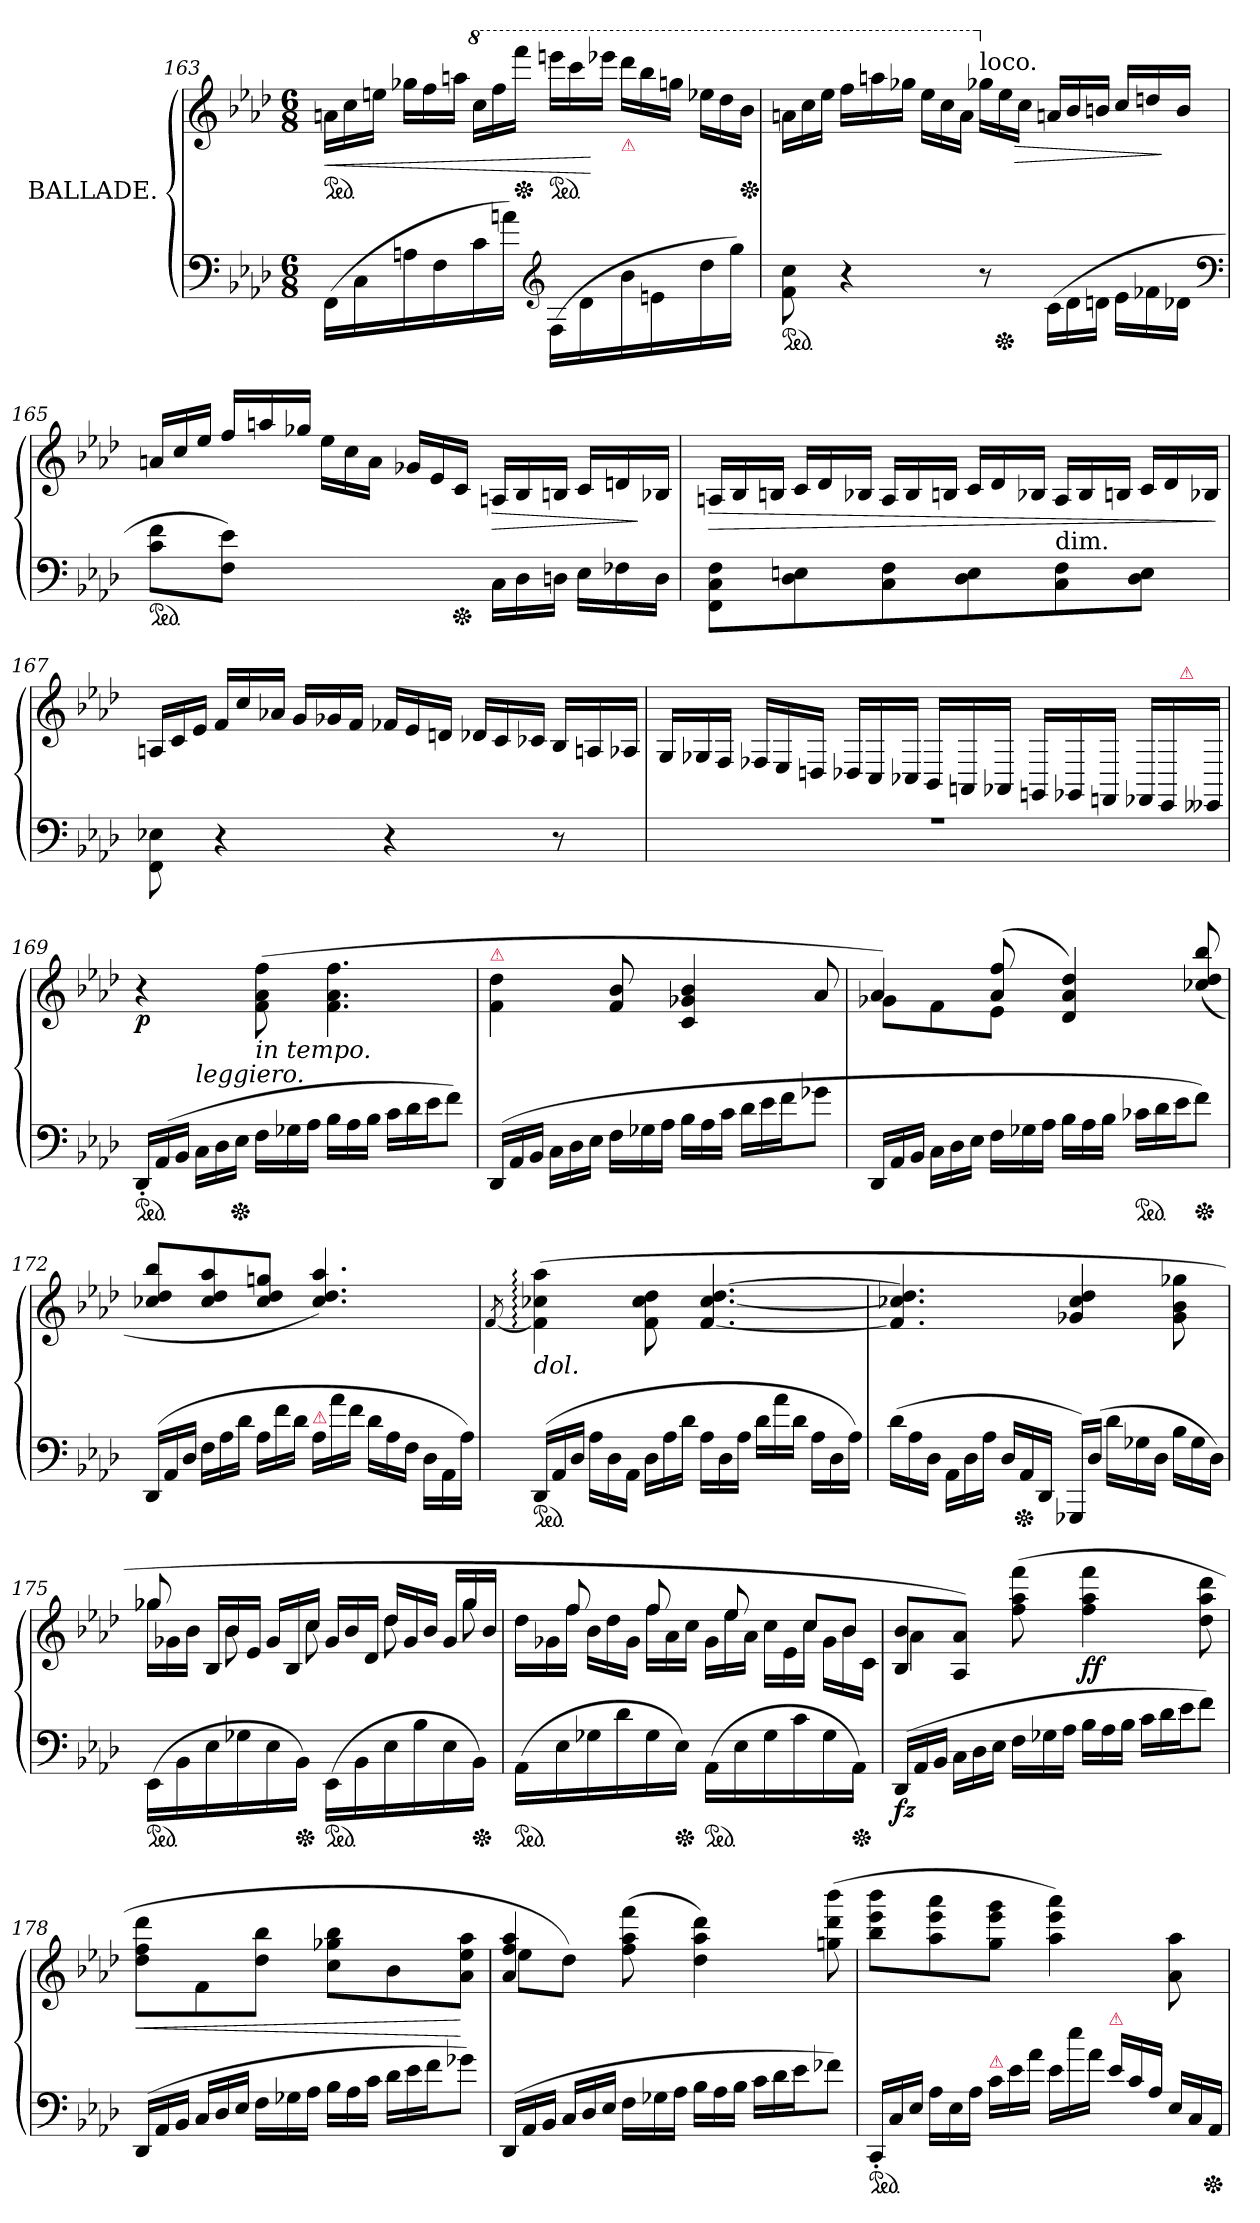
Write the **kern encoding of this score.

**kern	**kern	**dynam
*part1	*part1	*part1
*staff2	*staff1	*staff1/2
*I"BALLADE.	*	*
*clefF4	*clefG2	*
*k[b-e-a-d-]	*k[b-e-a-d-]	*
*f:	*f:	*
*M6/8	*M6/8	*
*	*Xtuplet	*
=163	=163	=163
!	!LO:TX:b:t=cresc.	!
!	!	!LO:HP:b
*	*ped	*
(>16FFLL	24anLL	<
.	24cc	.
16C	.	.
.	24eenJJ	.
16An	24gg-XLL	.
.	24ff	.
16F	.	.
.	24aanJJ	.
*	*8va	*
16c	24cccLL	.
.	24fff	.
16anJJ)	.	.
*	*Xped	*
.	24ffffJJ	.
*clefG2	*	*
*	*ped	*
(>16F\LL	24eeeenLL	.
.	24cccc	.
16d-\	.	.
.	24eeee-XJJ	[
!	!LO:TX:b:i:color=crimson:t=⚠	!
16b-\	24dddd-LL	.
.	24bbb-	.
16en\	.	.
.	24gggnJJ	.
16dd-\	24eee-LL	.
.	24ddd-	.
16gg\JJ)	.	.
*	*Xped	*
.	24bb-JJ	.
=164	=164	=164
*ped	*	*
8f\ 8cc\	24aanLL	.
.	24ccc	.
.	24eee-JJ	.
4r	24fffLL	.
.	24aaan	.
.	24ggg-XJJ	.
.	24eee-LL	.
.	24ccc	.
.	24aaJJ	.
*	*X8va	*
!	!LO:TX:a:t=loco.	!
8r	24gg-XLL	.
*Xped	*	*
.	24ee-	.
!	!	!LO:HP:b
.	24ccJJ	>
*Xtuplet	*	*
(<24c\LL	24an/LL	.
24d-\	24b-/	.
24dn\JJ	24bn/JJ	.
24e-\LL	24cc/LL	.
24f-X\	24ddn/	.
24d-X\JJ	24b/JJ	]
*clefF4	*	*
=165	=165	=165
*ped	*	*
8c\ 8f\L	24an/LL	.
.	24cc/	.
.	24ee-/JJ	.
8F\ 8e-\J)	24ff/LL	.
.	24aan/	.
.	24gg-X/JJ	.
8ryy	24ee-LL	.
.	24cc	.
.	24aJJ	.
8ryy	24g-XLL	.
.	24e-	.
*Xped	*	*
.	24cJJ	.
!	!	!LO:HP:b
24C\LL	24An/LL	>
24D-\	24B-/	.
24Dn\JJ	24Bn/JJ	.
24E-\LL	24c/LL	.
24F-X	24dn	.
24D\JJ	24B-X/JJ	]
=166	=166	=166
!	!	!LO:HP:b
8FF\ 8C\ 8F\L	24An/LL	>
.	24B-/	.
.	24Bn/JJ	.
8D-\ 8En\	24c/LL	.
.	24d-/	.
.	24B-XJJ	.
8C\ 8F\	24A/LL	.
.	24B-/	.
.	24Bn/JJ	.
8D-\ 8E\	24c/LL	.
.	24d-/	.
.	24B-XJJ	.
!	!LO:TX:b:t=dim.	!
8C\ 8F\	24A/LL	.
.	24B-/	.
.	24Bn/JJ	.
8D-\ 8E\J	24c/LL	.
.	24d-/	.
.	24B-XJJ	.
.	.	]
=167	=167	=167
8FF\ 8E-X\	24An/LL	.
.	24c	.
.	24e-JJ	.
4r	24fLL	.
.	24cc	.
.	24a-XJJ	.
.	24gLL	.
.	24g-X	.
.	24fJJ	.
4r	24f-XLL	.
.	24e-	.
.	24dnJJ	.
.	24d-XLL	.
.	24c	.
.	24c-XJJ	.
8r	24B-/LL	.
.	24An/	.
.	24A-X/JJ	.
=168	=168	=168
2.rA	24G/LL	.
.	24G-X	.
.	24F/JJ	.
.	24F-XLL	.
.	24E-/	.
.	24Dn/JJ	.
.	24D-XLL	.
.	24C/	.
.	24C-XJJ	.
.	24BB-/LL	.
.	24AAn/	.
.	24AA-XJJ	.
.	24GGn/LL	.
.	24GG-X	.
.	24FFn/JJ	.
.	24FF-XLL	.
.	24EE-/	.
!	!LO:TX:a:color=crimson:t=⚠	!
.	24EE--X/JJ	.
=169	=169	=169
!	!	!LO:DY:b
*ped	*	*
24DD-'</LL	4r	p
(>24AA-	.	.
24BB-JJ	.	.
!LO:TX:a:i:t=leggiero.	!	!
24CLL	.	.
24D-	.	.
*Xped	*	*
24E-JJ	.	.
!	!LO:TX:b:i:t=in tempo.	!
24FLL	(>8f\ 8a-\ 8ff\	.
24G-X	.	.
24A-JJ	.	.
24B-LL	4.f\ 4.a-\ 4.ff\	.
24A-	.	.
24B-JJ	.	.
24c\LL	.	.
24d-\	.	.
24e-\J	.	.
8f\J)	.	.
=170	=170	=170
!	!LO:TX:a:color=crimson:t=⚠	!
(>24DD-/LL	4f\ 4dd-\	.
24AA-	.	.
24BB-JJ	.	.
24CLL	.	.
24D-	.	.
24E-JJ	.	.
24FLL	8f 8b-	.
24G-X	.	.
24A-JJ	.	.
24B-LL	4c 4g-X 4b-	.
24A-	.	.
24cJJ	.	.
24d-\LL	.	.
24e-\	.	.
24f\J	.	.
8g-X\J	8a-/	.
=171	=171	=171
*	*^	*
24DD-/LL	4a-)	8g-XL	.
24AA-	.	.	.
24BB-/JJ	.	.	.
24CLL	.	8f	.
24D-	.	.	.
24E-JJ	.	.	.
24FLL	(>8a- 8ff	8e-J	.
24G-X	.	.	.
24A-JJ	.	.	.
24B-LL	4d- 4a- 4dd-)	4.ryy	.
24A-	.	.	.
24B-JJ	.	.	.
*ped	*	*	*
24c-XLL	.	.	.
24d-\	.	.	.
24e-\J	.	.	.
*Xped	*	*	*
8f\J)	(>8cc-X/ 8dd-/ 8bb-/	.	.
*	*v	*v	*
=172	=172	=172
(>24DD-/LL	8cc-X/ 8dd-/ 8bb-/L	.
24AA-/	.	.
24D-/JJ	.	.
24FLL	8cc-/ 8dd-/ 8aa-/	.
24A-	.	.
24d-JJ	.	.
24A-\LL	8cc-/ 8dd-/ 8ggn/J	.
24f	.	.
24d-JJ	.	.
!LO:TX:a:color=crimson:t=⚠	!	!
24A-/LL	4.cc-/ 4.dd-/ 4.aa-/)	.
24a-\	.	.
24f\JJ	.	.
24d-LL	.	.
24A-	.	.
24FJJ	.	.
24D-LL	.	.
24AA-	.	.
24A-JJ)	.	.
=173	=173	=173
.	[8qf	.
!	!LO:TX:b:i:t=dol.	!
*ped	*	*
(>24DD-/LL	(>4f]:\ 4cc-X:\ 4aa-:\	.
24AA-/	.	.
24D-JJ	.	.
24A-LL	.	.
24D-	.	.
24AA-JJ	.	.
24D-LL	8f\ 8cc-\ 8dd-\	.
24A-	.	.
24d-JJ	.	.
24A-LL	[4.f [4.cc- [4.dd-	.
24D-	.	.
24A-JJ	.	.
24d-\LL	.	.
24a-\	.	.
24d-\JJ	.	.
24A-LL	.	.
24D-	.	.
24A-JJ)	.	.
=174	=174	=174
(>24d-LL	4.f] 4.cc-X] 4.dd-]	.
24A-	.	.
24D-JJ	.	.
24AA-LL	.	.
24D-	.	.
24A-JJ	.	.
24D-/LL	.	.
*Xped	*	*
24AA-/	.	.
24DD-/JJ	.	.
16GGG-XLL)	4g-X/ 4cc-/ 4dd-/	.
(>16D-JJ	.	.
24d-LL	.	.
24G-X	.	.
24D-JJ	.	.
24B-LL	8g-\ 8b-\ 8gg-X\	.
24G-	.	.
24D-JJ)	.	.
=175	=175	=175
*	*^	*
*ped	*	*	*
(>16EE-\LL	8gg-X/	24gg-XLL	.
.	.	24g-X	.
16BB-\	.	.	.
.	.	24b-JJ	.
16E-\	24B-LL	24ryy	.
.	24b-	12b-	.
16G-X\	.	.	.
.	24e-JJ	.	.
16E-\	24g-LL	12ryy	.
.	24B-	.	.
*Xped	*	*	*
16BB-\JJ)	.	.	.
.	24ccJJ	12cc	.
*ped	*	*	*
(>16EE-\LL	24g-LL	.	.
.	24b-	12ryy	.
16BB-\	.	.	.
.	24d-JJ	.	.
16E-\	24dd-LL	12dd-	.
.	24g-	.	.
16B-\	.	.	.
.	24b-JJ	12ryy	.
16E-\	24g-LL	.	.
.	24gg-	12gg-	.
*Xped	*	*	*
16BB-\JJ)	.	.	.
.	24b-JJ	.	.
=176	=176	=176	=176
*ped	*	*	*
(>16AA-LL	12ryy	24dd-LL	.
.	.	24g-X	.
16E-	.	.	.
.	12ff	24ffJJ	.
16G-X	.	24b-LL	.
.	12ryy	24dd-	.
16d-	.	.	.
.	.	24g-JJ	.
16G-	12ff	24ffLL	.
.	.	24a-	.
*Xped	*	*	*
16E-JJ)	.	.	.
.	12ryy	24ccJJ	.
*ped	*	*	*
(>16AA-LL	.	24g-LL	.
.	12ee-	24ee-	.
16E-	.	.	.
.	.	24a-JJ	.
16G-	12ryy	24ccLL	.
.	.	24e-	.
16c	.	.	.
.	12ccL	24ccJJ	.
16G-	.	24g-LL	.
.	12b-J	24b-	.
*Xped	*	*	*
16AA-JJ)	.	.	.
.	.	24cJJ	.
=177	=177	=177	=177
!	!	!	!LO:DY:b=2
(>24DD-/LL	8B- 8b-L	4a-	fz
24AA-	.	.	.
24BB-JJ	.	.	.
24CLL	8A- 8a-J)	.	.
24D-	.	.	.
24E-JJ	.	.	.
24FLL	8ryy	(>8ff 8aa- 8fff	.
24G-X	.	.	.
24A-JJ	.	.	.
!	!	!	!LO:DY:b
!	!	!	!LO:DY:n=1:b
24B-LL	4.ryy	4ff 4aa- 4fff	f f
24A-	.	.	.
24B-JJ	.	.	.
24cLL	.	.	.
24d-	.	.	.
24e-J	.	.	.
8fJ)	.	8dd- 8aa- 8ddd-	.
=178	=178	=178	=178
!	!	!	!LO:HP:b
*	*v	*v	*
(>24DD-/LL	8dd- 8ff 8ddd-L	<
24AA-	.	.
24BB-JJ	.	.
24C/LL	8f	.
24D-/	.	.
24E-/JJ	.	.
24FLL	8dd- 8bb-J	.
24G-X	.	.
24A-JJ	.	.
24B-LL	8cc\ 8gg-X\ 8bb-\L	.
24A-	.	.
24cJJ	.	.
24d-LL	8b-	.
24e-	.	.
24fJ	.	.
8g-XJ)	8a- 8ee- 8aa-J	[
=179	=179	=179
*	*^	*
(>24DD-/LL	4a- 4ff 4aa-	8ee-L	.
24AA-	.	.	.
24BB-JJ	.	.	.
24C/LL	.	8dd-J)	.
24D-/	.	.	.
24E-JJ	.	.	.
24FLL	8ryy	(>8ff 8aa- 8fff	.
24G-X	.	.	.
24A-JJ	.	.	.
24B-LL	4.ryy	4dd- 4aa- 4ddd-)	.
24A-	.	.	.
24B-JJ	.	.	.
24cLL	.	.	.
24d-	.	.	.
24e-J	.	.	.
8f-XJ)	.	(>8ggn 8ddd- 8bbb-	.
*	*v	*v	*
=180	=180	=180
*ped	*	*
24CC'</LL	8bb- 8eee- 8bbb-L	.
24C/	.	.
24E-/JJ	.	.
24A-LL	8aa- 8eee- 8aaa-	.
24E-	.	.
24A-JJ	.	.
!LO:TX:a:color=crimson:t=⚠	!	!
24c/LL	8gg 8eee- 8gggJ	.
24e-\	.	.
24a-\JJ	.	.
24e-\LL	4aa-\ 4eee-\ 4aaa-\)	.
24ee-\	.	.
24a-\JJ	.	.
!LO:TX:a:color=crimson:t=⚠	!	!
24e-\LL	.	.
24c/	.	.
24A-/JJ	.	.
24E-LL	8a-\ 8aa-\	.
24C	.	.
*Xped	*	*
24AA-JJ	.	.
=	=	=
*-	*-	*-
